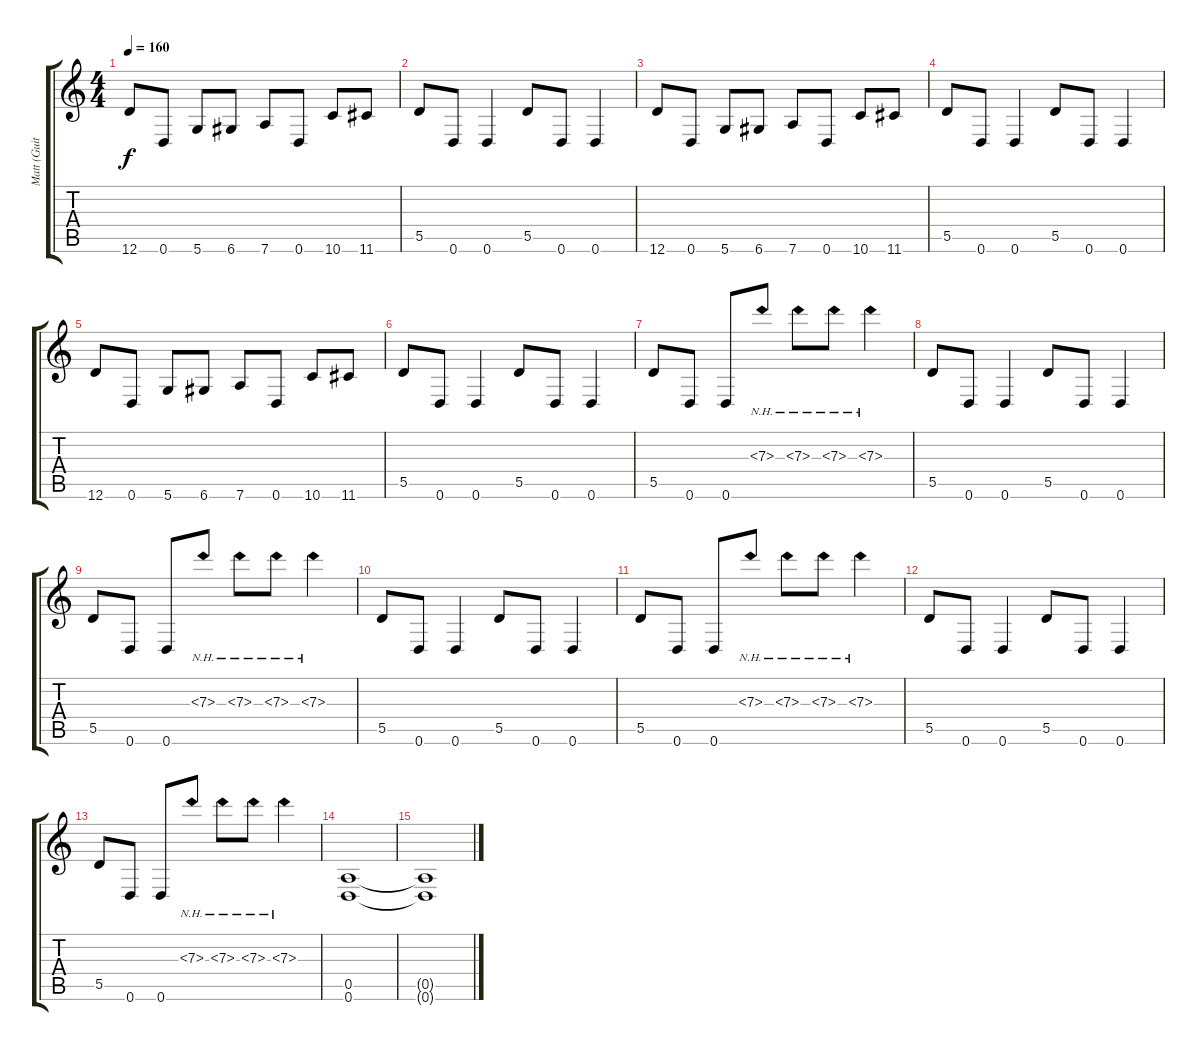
\track ("Matt (Guitar)" "Matt (Guit") {instrument distortionguitar}
\staff {score tabs}
\tuning (E4 B3 G3 D3 A2 D2) {hide}
\ts (4 4)
\tempo 160
\clef g2
\ks c
12.6.8{dy f} 0.6.8 5.6.8 6.6.8 7.6.8 0.6.8 10.6.8 11.6.8 |
5.5.8{volume 13 balance 2 instrument distortionguitar} 0.6.8 0.6.4 5.5.8 0.6.8 0.6.4 |
12.6.8 0.6.8 5.6.8 6.6.8 7.6.8 0.6.8 10.6.8 11.6.8 |
5.5.8 0.6.8 0.6.4 5.5.8 0.6.8 0.6.4 |
12.6.8 0.6.8 5.6.8 6.6.8 7.6.8 0.6.8 10.6.8 11.6.8 |
5.5.8 0.6.8 0.6.4 5.5.8 0.6.8 0.6.4 |
5.5.8 0.6.8 0.6.8 7.3{nh}.8{balance 8} 7.3{nh}.8 7.3{nh}.8 7.3{nh}.4 |
5.5.8{balance 2} 0.6.8 0.6.4 5.5.8 0.6.8 0.6.4 |
5.5.8 0.6.8 0.6.8 7.3{nh}.8{balance 8} 7.3{nh}.8 7.3{nh}.8 7.3{nh}.4 |
5.5.8{balance 2} 0.6.8 0.6.4 5.5.8 0.6.8 0.6.4 |
5.5.8 0.6.8 0.6.8 7.3{nh}.8{balance 8} 7.3{nh}.8 7.3{nh}.8 7.3{nh}.4 |
5.5.8{balance 2} 0.6.8 0.6.4 5.5.8 0.6.8 0.6.4 |
5.5.8 0.6.8 0.6.8 7.3{nh}.8{balance 8} 7.3{nh}.8 7.3{nh}.8 7.3{nh}.4 |
(0.5 0.6).1{volume 16 balance 8} |
(0.5{t} 0.6{t}).1
